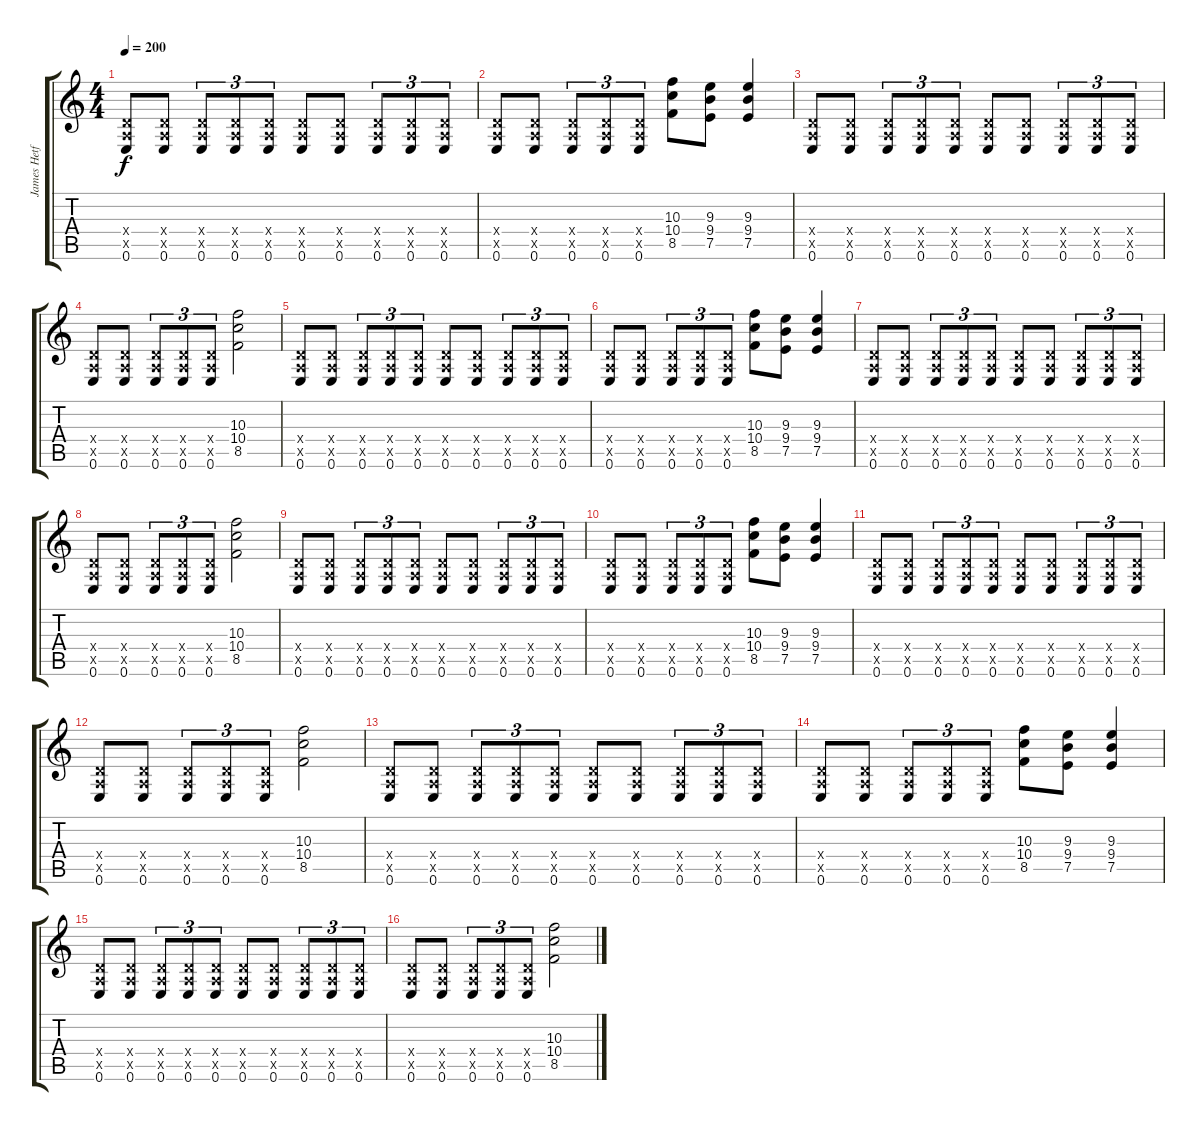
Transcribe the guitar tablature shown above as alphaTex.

\track ("James Hetfield" "James Hetf") {instrument distortionguitar}
\staff {score tabs}
\tuning (E4 B3 G3 D3 A2 E2) {hide}
\ts (4 4)
\tempo 200
\clef g2
\ks c
(0.4{x} 0.5{x} 0.6).8{dy f} (0.4{x} 0.5{x} 0.6).8 (0.4{x} 0.5{x} 0.6).8{tu (3 2)} (0.4{x} 0.5{x} 0.6).8{tu (3 2)} (0.4{x} 0.5{x} 0.6).8{tu (3 2)} (0.4{x} 0.5{x} 0.6).8 (0.4{x} 0.5{x} 0.6).8 (0.4{x} 0.5{x} 0.6).8{tu (3 2)} (0.4{x} 0.5{x} 0.6).8{tu (3 2)} (0.4{x} 0.5{x} 0.6).8{tu (3 2)} |
(0.4{x} 0.5{x} 0.6).8 (0.4{x} 0.5{x} 0.6).8 (0.4{x} 0.5{x} 0.6).8{tu (3 2)} (0.4{x} 0.5{x} 0.6).8{tu (3 2)} (0.4{x} 0.5{x} 0.6).8{tu (3 2)} (10.3 10.4 8.5).8 (9.3 9.4 7.5).8 (9.3 9.4 7.5).4 |
(0.4{x} 0.5{x} 0.6).8 (0.4{x} 0.5{x} 0.6).8 (0.4{x} 0.5{x} 0.6).8{tu (3 2)} (0.4{x} 0.5{x} 0.6).8{tu (3 2)} (0.4{x} 0.5{x} 0.6).8{tu (3 2)} (0.4{x} 0.5{x} 0.6).8 (0.4{x} 0.5{x} 0.6).8 (0.4{x} 0.5{x} 0.6).8{tu (3 2)} (0.4{x} 0.5{x} 0.6).8{tu (3 2)} (0.4{x} 0.5{x} 0.6).8{tu (3 2)} |
(0.4{x} 0.5{x} 0.6).8 (0.4{x} 0.5{x} 0.6).8 (0.4{x} 0.5{x} 0.6).8{tu (3 2)} (0.4{x} 0.5{x} 0.6).8{tu (3 2)} (0.4{x} 0.5{x} 0.6).8{tu (3 2)} (10.3 10.4 8.5).2 |
(0.4{x} 0.5{x} 0.6).8 (0.4{x} 0.5{x} 0.6).8 (0.4{x} 0.5{x} 0.6).8{tu (3 2)} (0.4{x} 0.5{x} 0.6).8{tu (3 2)} (0.4{x} 0.5{x} 0.6).8{tu (3 2)} (0.4{x} 0.5{x} 0.6).8 (0.4{x} 0.5{x} 0.6).8 (0.4{x} 0.5{x} 0.6).8{tu (3 2)} (0.4{x} 0.5{x} 0.6).8{tu (3 2)} (0.4{x} 0.5{x} 0.6).8{tu (3 2)} |
(0.4{x} 0.5{x} 0.6).8 (0.4{x} 0.5{x} 0.6).8 (0.4{x} 0.5{x} 0.6).8{tu (3 2)} (0.4{x} 0.5{x} 0.6).8{tu (3 2)} (0.4{x} 0.5{x} 0.6).8{tu (3 2)} (10.3 10.4 8.5).8 (9.3 9.4 7.5).8 (9.3 9.4 7.5).4 |
(0.4{x} 0.5{x} 0.6).8 (0.4{x} 0.5{x} 0.6).8 (0.4{x} 0.5{x} 0.6).8{tu (3 2)} (0.4{x} 0.5{x} 0.6).8{tu (3 2)} (0.4{x} 0.5{x} 0.6).8{tu (3 2)} (0.4{x} 0.5{x} 0.6).8 (0.4{x} 0.5{x} 0.6).8 (0.4{x} 0.5{x} 0.6).8{tu (3 2)} (0.4{x} 0.5{x} 0.6).8{tu (3 2)} (0.4{x} 0.5{x} 0.6).8{tu (3 2)} |
(0.4{x} 0.5{x} 0.6).8 (0.4{x} 0.5{x} 0.6).8 (0.4{x} 0.5{x} 0.6).8{tu (3 2)} (0.4{x} 0.5{x} 0.6).8{tu (3 2)} (0.4{x} 0.5{x} 0.6).8{tu (3 2)} (10.3 10.4 8.5).2 |
(0.4{x} 0.5{x} 0.6).8 (0.4{x} 0.5{x} 0.6).8 (0.4{x} 0.5{x} 0.6).8{tu (3 2)} (0.4{x} 0.5{x} 0.6).8{tu (3 2)} (0.4{x} 0.5{x} 0.6).8{tu (3 2)} (0.4{x} 0.5{x} 0.6).8 (0.4{x} 0.5{x} 0.6).8 (0.4{x} 0.5{x} 0.6).8{tu (3 2)} (0.4{x} 0.5{x} 0.6).8{tu (3 2)} (0.4{x} 0.5{x} 0.6).8{tu (3 2)} |
(0.4{x} 0.5{x} 0.6).8 (0.4{x} 0.5{x} 0.6).8 (0.4{x} 0.5{x} 0.6).8{tu (3 2)} (0.4{x} 0.5{x} 0.6).8{tu (3 2)} (0.4{x} 0.5{x} 0.6).8{tu (3 2)} (10.3 10.4 8.5).8 (9.3 9.4 7.5).8 (9.3 9.4 7.5).4 |
(0.4{x} 0.5{x} 0.6).8 (0.4{x} 0.5{x} 0.6).8 (0.4{x} 0.5{x} 0.6).8{tu (3 2)} (0.4{x} 0.5{x} 0.6).8{tu (3 2)} (0.4{x} 0.5{x} 0.6).8{tu (3 2)} (0.4{x} 0.5{x} 0.6).8 (0.4{x} 0.5{x} 0.6).8 (0.4{x} 0.5{x} 0.6).8{tu (3 2)} (0.4{x} 0.5{x} 0.6).8{tu (3 2)} (0.4{x} 0.5{x} 0.6).8{tu (3 2)} |
(0.4{x} 0.5{x} 0.6).8 (0.4{x} 0.5{x} 0.6).8 (0.4{x} 0.5{x} 0.6).8{tu (3 2)} (0.4{x} 0.5{x} 0.6).8{tu (3 2)} (0.4{x} 0.5{x} 0.6).8{tu (3 2)} (10.3 10.4 8.5).2 |
(0.4{x} 0.5{x} 0.6).8 (0.4{x} 0.5{x} 0.6).8 (0.4{x} 0.5{x} 0.6).8{tu (3 2)} (0.4{x} 0.5{x} 0.6).8{tu (3 2)} (0.4{x} 0.5{x} 0.6).8{tu (3 2)} (0.4{x} 0.5{x} 0.6).8 (0.4{x} 0.5{x} 0.6).8 (0.4{x} 0.5{x} 0.6).8{tu (3 2)} (0.4{x} 0.5{x} 0.6).8{tu (3 2)} (0.4{x} 0.5{x} 0.6).8{tu (3 2)} |
(0.4{x} 0.5{x} 0.6).8 (0.4{x} 0.5{x} 0.6).8 (0.4{x} 0.5{x} 0.6).8{tu (3 2)} (0.4{x} 0.5{x} 0.6).8{tu (3 2)} (0.4{x} 0.5{x} 0.6).8{tu (3 2)} (10.3 10.4 8.5).8 (9.3 9.4 7.5).8 (9.3 9.4 7.5).4 |
(0.4{x} 0.5{x} 0.6).8 (0.4{x} 0.5{x} 0.6).8 (0.4{x} 0.5{x} 0.6).8{tu (3 2)} (0.4{x} 0.5{x} 0.6).8{tu (3 2)} (0.4{x} 0.5{x} 0.6).8{tu (3 2)} (0.4{x} 0.5{x} 0.6).8 (0.4{x} 0.5{x} 0.6).8 (0.4{x} 0.5{x} 0.6).8{tu (3 2)} (0.4{x} 0.5{x} 0.6).8{tu (3 2)} (0.4{x} 0.5{x} 0.6).8{tu (3 2)} |
(0.4{x} 0.5{x} 0.6).8 (0.4{x} 0.5{x} 0.6).8 (0.4{x} 0.5{x} 0.6).8{tu (3 2)} (0.4{x} 0.5{x} 0.6).8{tu (3 2)} (0.4{x} 0.5{x} 0.6).8{tu (3 2)} (10.3 10.4 8.5).2
